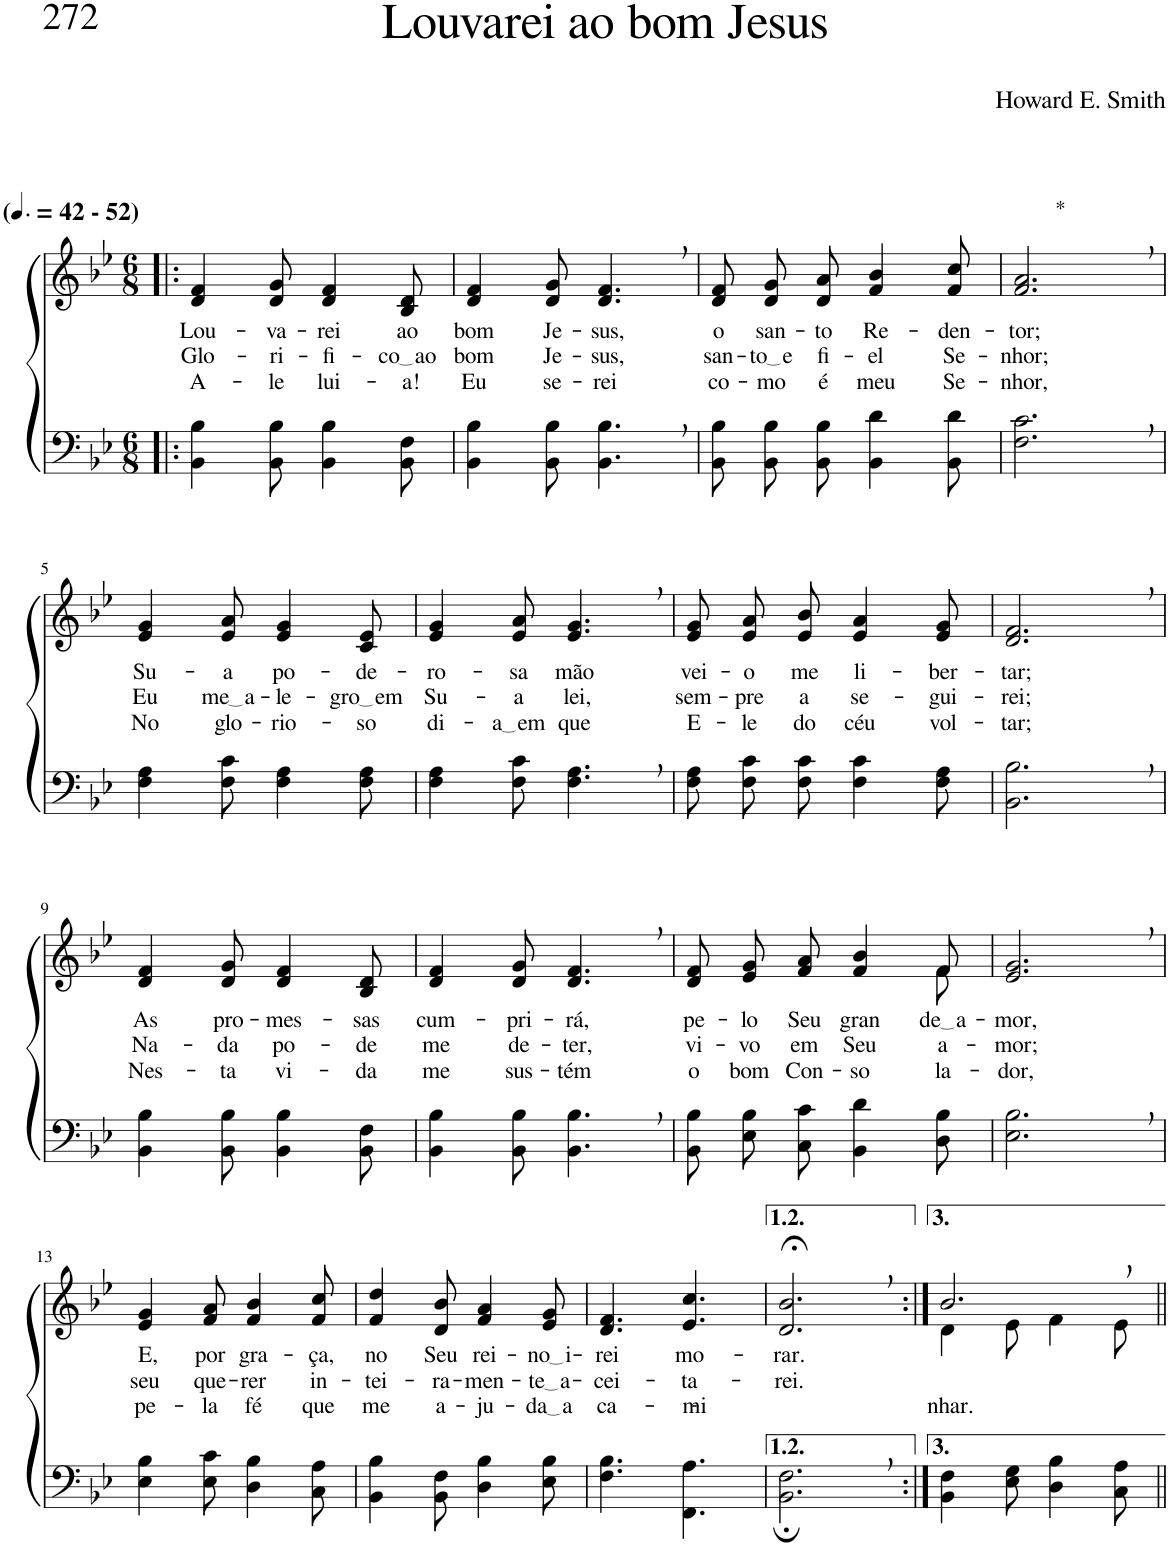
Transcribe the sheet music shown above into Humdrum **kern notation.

**kern	**kern	**text	**text	**text
*part2	*part1	*part1	*part1	*part1
*staff2	*staff1	*staff1	*staff1	*staff1
*I"Parte III e IV	*I"Parte I e II	*	*	*
*clefF4	*clefG2	*	*	*
*k[b-e-]	*k[b-e-]	*	*	*
*M6/8	*M6/8	*	*	*
*MM63	*MM63	*	*	*
=1!|:	=1!|:	=1!|:	=1!|:	=1!|:
!	!LO:TX:a:B:t=(	!	!	!
!	!LO:TX:a:B:t=- 52)	!	!	!
!	!	!LO:LY:b	!LO:LY:b	!LO:LY:b
4BB-\ 4B-\	4d/ 4f/	Lou-	Glo-	A-
!	!	!LO:LY:b	!LO:LY:b	!LO:LY:b
8BB-\ 8B-\	8d/ 8g/	-va-	-ri-	-le
!	!	!LO:LY:b	!LO:LY:b	!LO:LY:b
4BB-\ 4B-\	4d/ 4f/	-rei	-fi-	lui-
!	!	!LO:LY:b	!LO:LY:b	!LO:LY:b
8BB-\ 8F\	8B-/ 8d/	ao	co ao	-a!
=2	=2	=2	=2	=2
!	!	!LO:LY:b	!LO:LY:b	!LO:LY:b
4BB-\ 4B-\	4d/ 4f/	bom	bom	Eu
!	!	!LO:LY:b	!LO:LY:b	!LO:LY:b
8BB-\ 8B-\	8d/ 8g/	Je-	Je-	se-
!	!	!LO:LY:b	!LO:LY:b	!LO:LY:b
4.BB-\, 4.B-\,	4.d/, 4.f/,	-sus,	-sus,	-rei
=3	=3	=3	=3	=3
!	!	!LO:LY:b	!LO:LY:b	!LO:LY:b
8BB-\ 8B-\L	8d/ 8f/L	o	san-	co-
!	!	!LO:LY:b	!LO:LY:b	!LO:LY:b
8BB-\ 8B-\	8d/ 8g/	san-	to e	-mo
!	!	!LO:LY:b	!LO:LY:b	!LO:LY:b
8BB-\ 8B-\J	8d/ 8a/J	-to	fi-	é
!	!	!LO:LY:b	!LO:LY:b	!LO:LY:b
4BB-\ 4d\	4f/ 4b-/	Re-	-el	meu
!	!	!LO:LY:b	!LO:LY:b	!LO:LY:b
8BB-\ 8d\	8f/ 8cc/	-den-	Se-	Se-
=4	=4	=4	=4	=4
!	!LO:TX:a:t=*	!	!	!
!	!	!LO:LY:b	!LO:LY:b	!LO:LY:b
2.F\, 2.c\,	2.f/, 2.a/,	-tor;	-nhor;	-nhor,
!!LO:LB:g=z
=5	=5	=5	=5	=5
!	!	!LO:LY:b	!LO:LY:b	!LO:LY:b
4F\ 4A\	4e-/ 4g/	Su-	Eu	No
!	!	!LO:LY:b	!LO:LY:b	!LO:LY:b
8F\ 8c\	8e-/ 8a/	-a	me a	glo-
!	!	!LO:LY:b	!LO:LY:b	!LO:LY:b
4F\ 4A\	4e-/ 4g/	po-	-le-	-rio-
!	!	!LO:LY:b	!LO:LY:b	!LO:LY:b
8F\ 8A\	8c/ 8e-/	-de-	gro em	-so
=6	=6	=6	=6	=6
!	!	!LO:LY:b	!LO:LY:b	!LO:LY:b
4F\ 4A\	4e-/ 4g/	-ro-	Su-	di-
!	!	!LO:LY:b	!LO:LY:b	!LO:LY:b
8F\ 8c\	8e-/ 8a/	-sa	-a	a em
!	!	!LO:LY:b	!LO:LY:b	!LO:LY:b
4.F\, 4.A\,	4.e-/, 4.g/,	mão	lei,	que
=7	=7	=7	=7	=7
!	!	!LO:LY:b	!LO:LY:b	!LO:LY:b
8F\ 8A\L	8e-/ 8g/L	vei-	sem-	E-
!	!	!LO:LY:b	!LO:LY:b	!LO:LY:b
8F\ 8c\	8e-/ 8a/	-o	-pre	-le
!	!	!LO:LY:b	!LO:LY:b	!LO:LY:b
8F\ 8c\J	8e-/ 8b-/J	me	a	do
!	!	!LO:LY:b	!LO:LY:b	!LO:LY:b
4F\ 4c\	4e-/ 4a/	li-	se-	céu
!	!	!LO:LY:b	!LO:LY:b	!LO:LY:b
8F\ 8A\	8e-/ 8g/	-ber-	-gui-	vol-
=8	=8	=8	=8	=8
!	!	!LO:LY:b	!LO:LY:b	!LO:LY:b
2.BB-\, 2.B-\,	2.d/, 2.f/,	-tar;	-rei;	-tar;
!!LO:LB:g=z
=9	=9	=9	=9	=9
!	!	!LO:LY:b	!LO:LY:b	!LO:LY:b
4BB-\ 4B-\	4d/ 4f/	As	Na-	Nes-
!	!	!LO:LY:b	!LO:LY:b	!LO:LY:b
8BB-\ 8B-\	8d/ 8g/	pro-	-da	-ta
!	!	!LO:LY:b	!LO:LY:b	!LO:LY:b
4BB-\ 4B-\	4d/ 4f/	-mes-	po-	vi-
!	!	!LO:LY:b	!LO:LY:b	!LO:LY:b
8BB-\ 8F\	8B-/ 8d/	-sas	-de	-da
=10	=10	=10	=10	=10
!	!	!LO:LY:b	!LO:LY:b	!LO:LY:b
4BB-\ 4B-\	4d/ 4f/	cum-	me	me
!	!	!LO:LY:b	!LO:LY:b	!LO:LY:b
8BB-\ 8B-\	8d/ 8g/	-pri-	de-	sus-
!	!	!LO:LY:b	!LO:LY:b	!LO:LY:b
4.BB-\, 4.B-\,	4.d/, 4.f/,	-rá,	-ter,	-tém
=11	=11	=11	=11	=11
!	!	!LO:LY:b	!LO:LY:b	!LO:LY:b
*	*^	*	*	*
8BB-\ 8B-\L	8d/ 8f/L	8ryy	pe-	vi-	o
!	!	!	!LO:LY:b	!LO:LY:b	!LO:LY:b
*	*v	*v	*	*	*
8E-\ 8B-\	8e-/ 8g/	-lo	-vo	bom
!	!	!LO:LY:b	!LO:LY:b	!LO:LY:b
8C\ 8c\J	8f/ 8a/J	Seu	em	Con-
!	!	!LO:LY:b	!LO:LY:b	!LO:LY:b
4BB-\ 4d\	4f/ 4b-/	gran-	Seu	-so-
*	*^	*	*	*
!	!	!	!LO:LY:b	!LO:LY:b	!LO:LY:b
8D\ 8B-\	8f/	8f\	de a	a-	-la-
=12	=12	=12	=12	=12	=12
!	!	!	!LO:LY:b	!LO:LY:b	!LO:LY:b
*	*v	*v	*	*	*
2.E-\, 2.B-\,	2.e-/, 2.g/,	mor,	-mor;	dor,
!!LO:LB:g=z
=13	=13	=13	=13	=13
!	!	!LO:LY:b	!LO:LY:b	!LO:LY:b
4E-\ 4B-\	4e-/ 4g/	E,	seu	pe-
!	!	!LO:LY:b	!LO:LY:b	!LO:LY:b
8E-\ 8c\	8f/ 8a/	por	que-	-la
!	!	!LO:LY:b	!LO:LY:b	!LO:LY:b
4D\ 4B-\	4f/ 4b-/	gra-	-rer	fé
!	!	!LO:LY:b	!LO:LY:b	!LO:LY:b
8C\ 8A\	8f/ 8cc/	-ça,	in-	que
=14	=14	=14	=14	=14
!	!	!LO:LY:b	!LO:LY:b	!LO:LY:b
4BB-\ 4B-\	4f/ 4dd/	no	-tei-	me
!	!	!LO:LY:b	!LO:LY:b	!LO:LY:b
8BB-\ 8F\	8d/ 8b-/	Seu	-ra-	a-
!	!	!LO:LY:b	!LO:LY:b	!LO:LY:b
4D\ 4B-\	4f/ 4a/	rei-	-men-	-ju-
!	!	!LO:LY:b	!LO:LY:b	!LO:LY:b
8E-\ 8B-\	8e-/ 8g/	no i	te a	da a
=15	=15	=15	=15	=15
!	!	!LO:LY:b	!LO:LY:b	!LO:LY:b
4.F\ 4.B-\	4.d/ 4.f/	-rei	-cei-	ca-
!	!	!LO:LY:b	!LO:LY:b	!LO:LY:b
4.FF\ 4.A\	4.e-/ 4.cc/	mo-	-ta-	-mi-
=16	=16	=16	=16	=16
!	!	!LO:LY:b	!LO:LY:b	!
2.BB-\;, 2.F\;,	2.d/;<, 2.b-/;<,	-rar.	-rei.	.
=17:|!	=17:|!	=17:|!	=17:|!	=17:|!
*	*^	*	*	*
!	!	!	!	!	!LO:LY:b
4BB-\ 4F\	2.b-,/	4d\	.	.	-nhar.
8E-\ 8G\	.	8e-\	.	.	.
4D\ 4B-\	.	4f\	.	.	.
8C\ 8A\	.	8e-\	.	.	.
*	*v	*v	*	*	*
=||	=||	=||	=||	=||
*-	*-	*-	*-	*-
